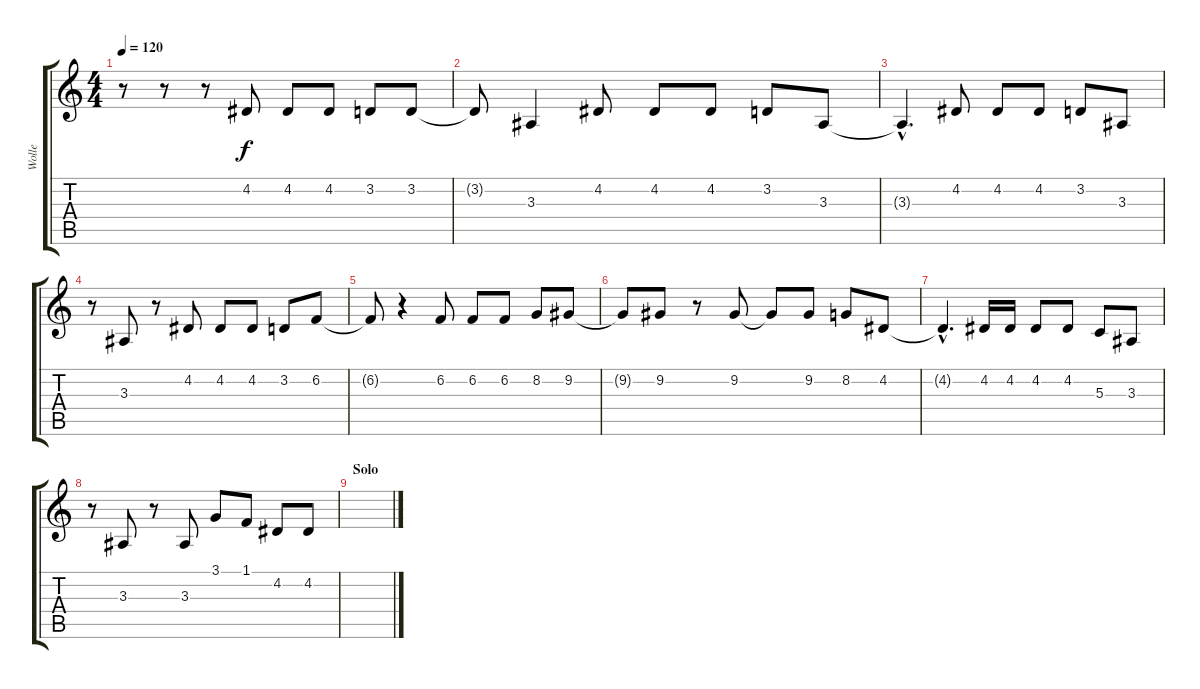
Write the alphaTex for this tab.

\track ("Wolle" "Wolle") {instrument clarinet}
\staff {score tabs}
\tuning (E4 B3 G3 D3 A2 E2) {hide}
\ts (4 4)
\tempo 120
\clef g2
\ks c
r.8{dy f} r.8 r.8 4.2.8 4.2.8 4.2.8 3.2.8 3.2.8 |
3.2{t}.8 3.3.4 4.2.8 4.2.8 4.2.8 3.2.8 3.3.8 |
3.3{hac t}.4{d} 4.2.8 4.2.8 4.2.8 3.2.8 3.3.8 |
r.8 3.3.8 r.8 4.2.8 4.2.8 4.2.8 3.2.8 6.2.8 |
6.2{t}.8 r.4 6.2.8 6.2.8 6.2.8 8.2.8 9.2.8 |
9.2{t}.8 9.2.8 r.8 9.2.8 9.2{t}.8 9.2.8 8.2.8 4.2.8 |
4.2{hac t}.4{d} 4.2.16 4.2.16 4.2.8 4.2.8 5.3.8 3.3.8 |
r.8 3.3.8 r.8 3.3.8 3.1.8 1.1.8 4.2.8 4.2.8 |
\section ("" "Solo")
